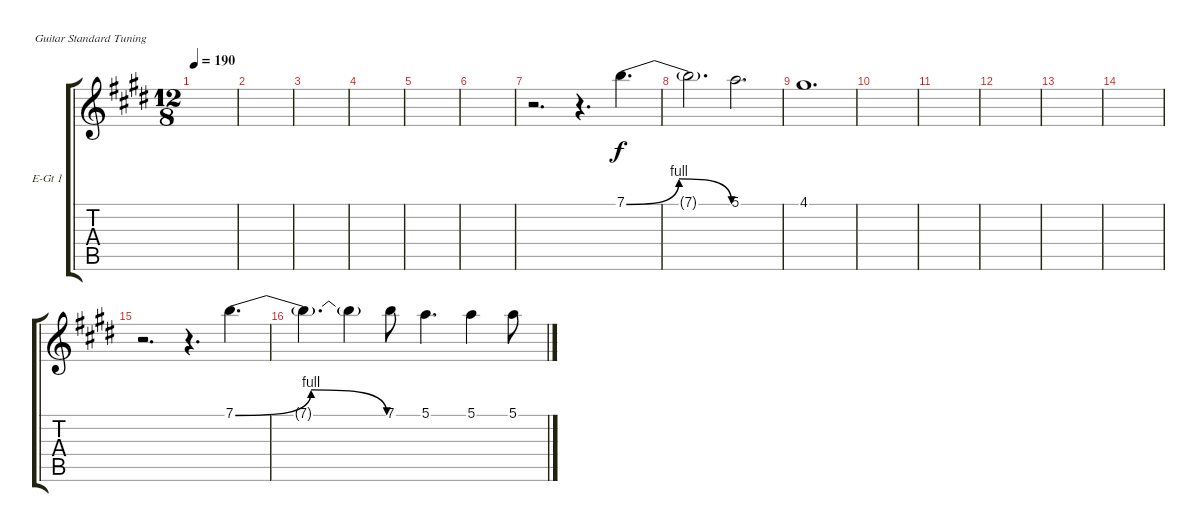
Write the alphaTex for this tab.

\defaultSystemsLayout 4
\bracketExtendMode groupsimilarinstruments
\firstSystemTrackNameOrientation horizontal
\otherSystemsTrackNameOrientation horizontal
\track ("Electric Guitar 1" "E-Gt 1") {instrument electricguitarclean}
\staff {score tabs}
\tuning (E4 B3 G3 D3 A2 E2)
\ts (12 8)
\tempo 190
\clef g2
\ks c#minor
|
|
|
|
|
|
r.2{d} r.4{d} 7.1{be (bendrelease 0 0 10.2 4 28.799999999999997 4 37.199999999999996 0)}.4{d} |
7.1{t}.2{d} 5.1.2{d} |
4.1.1{d} |
|
|
|
|
|
r.2{d} r.4{d} 7.1{be (bendrelease 0 0 10.2 4 28.799999999999997 4 37.199999999999996 0)}.4{d} |
7.1{t}.4{d} 7.1{t}.4 7.1.8 5.1.4{d} 5.1.4 5.1.8
